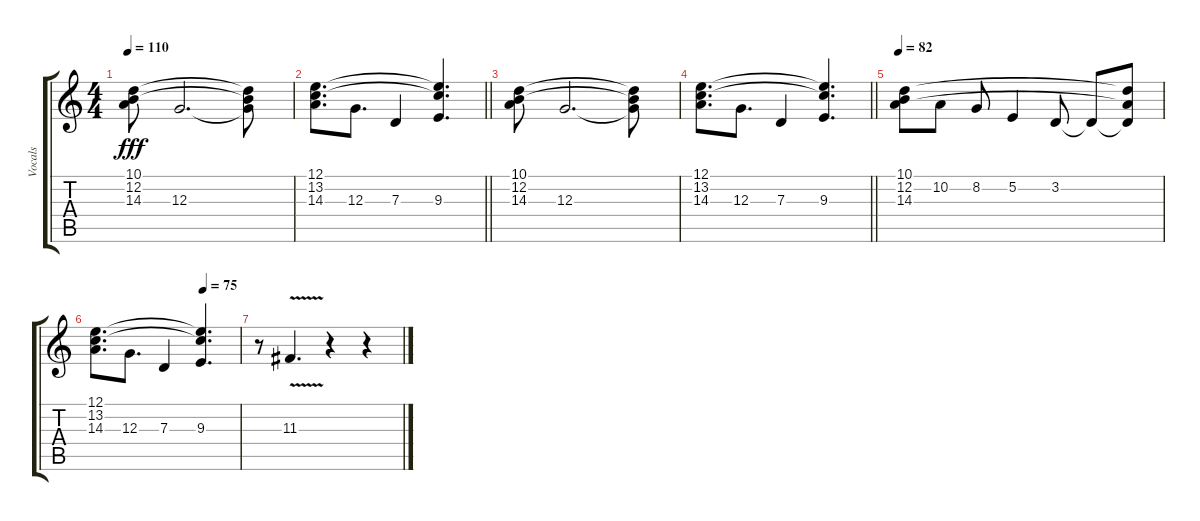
\track ("Vocals" "Vocals") {instrument bassoon}
\staff {score tabs}
\tuning (E4 B3 G3 D3 A2 E2) {hide}
\ts (4 4)
\tempo 110
\clef g2
\ks c
(10.1 12.2 14.3).8{dy fff} 12.3.2{d} (10.1{t} 12.2{t} 12.3{t}).8 |
\barLineRight lightlight
(12.1 13.2 14.3).8{d} 12.3.8{d} 7.3.4 (12.1{t} 13.2{t} 9.3).4{d} |
(10.1 12.2 14.3).8 12.3.2{d} (10.1{t} 12.2{t} 12.3{t}).8 |
\barLineRight lightlight
(12.1 13.2 14.3).8{d} 12.3.8{d} 7.3.4 (12.1{t} 13.2{t} 9.3).4{d} |
\tempo 83
\tempo 82
(10.1 12.2 14.3).8 10.2.8 8.2.8 5.2.4 3.2.8 3.2{t}.8 (10.1{t} 3.2{t} 14.3{t}).8 |
\tempo (75 0.75)
(12.1 13.2 14.3).8{d} 12.3.8{d} 7.3.4 (12.1{t} 13.2{t} 9.3).4{d} |
r.8 11.3{v}.4{d} r.4 r.4
